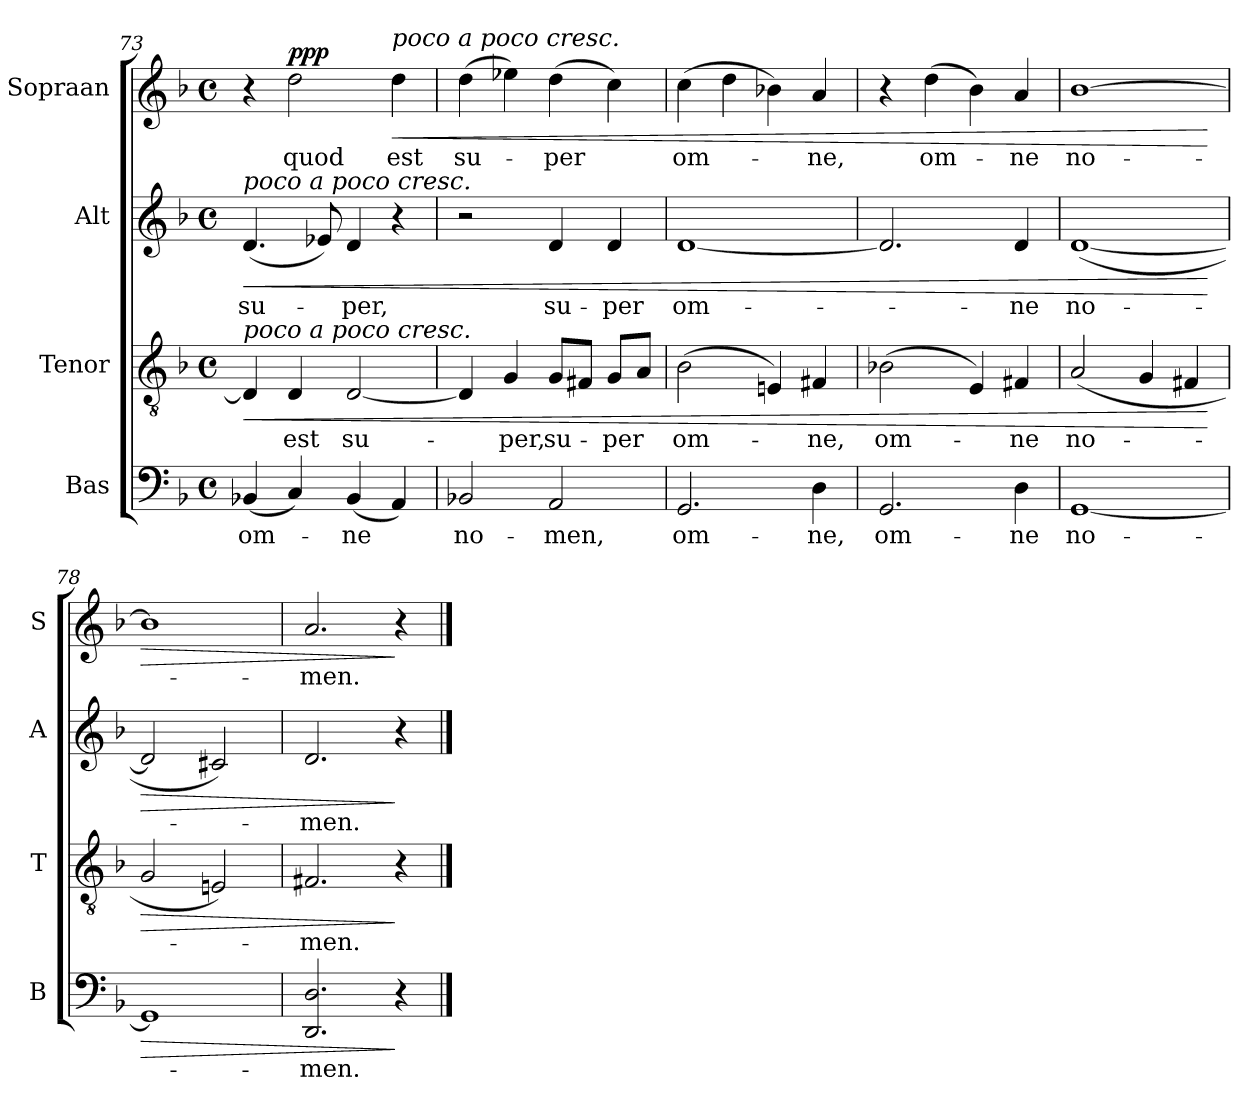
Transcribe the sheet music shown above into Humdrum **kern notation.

**kern	**text	**dynam	**kern	**text	**dynam	**kern	**text	**dynam	**kern	**text	**dynam
*part4	*part4	*part4	*part3	*part3	*part3	*part2	*part2	*part2	*part1	*part1	*part1
*staff4	*staff4	*staff4	*staff3	*staff3	*staff3	*staff2	*staff2	*staff2	*staff1	*staff1	*staff1
*I"Bas	*	*	*I"Tenor	*	*	*I"Alt	*	*	*I"Sopraan	*	*
*I'B	*	*	*I'T	*	*	*I'A	*	*	*I'S	*	*
!!LO:LB:g=z
*clefF4	*	*	*clefGv2	*	*	*clefG2	*	*	*clefG2	*	*
*k[b-]	*	*	*k[b-]	*	*	*k[b-]	*	*	*k[b-]	*	*
*M4/4	*	*	*M4/4	*	*	*M4/4	*	*	*M4/4	*	*
*met(c)	*	*	*met(c)	*	*	*met(c)	*	*	*met(c)	*	*
=73	=73	=73	=73	=73	=73	=73	=73	=73	=73	=73	=73
!	!	!	!	!	!	!LO:TX:a:i:t=poco a poco cresc.	!	!	!	!	!
!	!	!	!LO:TX:a:i:t=poco a poco cresc.	!	!	!	!	!	!	!	!
!	!	!	!	!	!LO:HP:b	!	!	!LO:HP:b	!	!	!
(4BB-X/	om-	.	4D/]	.	<	(4.d/	su-	<	4r	.	.
!	!	!	!	!	!	!	!	!	!	!	!LO:DY:a
4C/)	.	.	4D/	est	.	.	.	.	2dd\	quod	ppp
.	.	.	.	.	.	8e-X/)	.	.	.	.	.
(4BB-/	-ne	.	[2D/	su-	.	4d/	-per,	.	.	.	.
!	!	!	!	!	!	!	!	!	!LO:TX:a:i:t=poco a poco cresc.	!	!
!	!	!	!	!	!	!	!	!	!	!	!LO:HP:b
4AA/)	.	.	.	.	.	4r	.	.	4dd\	est	<
=74	=74	=74	=74	=74	=74	=74	=74	=74	=74	=74	=74
2BB-X/	no-	.	4D/]	.	.	2r	.	.	(4dd\	su-	.
.	.	.	4G/	-per,	.	.	.	.	4ee-X\)	.	.
2AA/	-men,	.	8G/L	su-	.	4d/	su-	.	(4dd\	-per	.
.	.	.	8F#X/J	.	.	.	.	.	.	.	.
.	.	.	8G/L	-per	.	4d/	-per	.	4cc\)	.	.
.	.	.	8A/J	.	.	.	.	.	.	.	.
=75	=75	=75	=75	=75	=75	=75	=75	=75	=75	=75	=75
2.GG/	om-	.	(2B-\	om-	.	[1d	om-	.	(4cc\	om-	.
.	.	.	.	.	.	.	.	.	4dd\	.	.
.	.	.	4En/)	.	.	.	.	.	4b-X\)	.	.
4D\	-ne,	.	4F#X/	-ne,	.	.	.	.	4a/	-ne,	.
=76	=76	=76	=76	=76	=76	=76	=76	=76	=76	=76	=76
2.GG/	om-	.	(2B-X\	om-	.	2.d/]	.	.	4r	.	.
.	.	.	.	.	.	.	.	.	(4dd\	om-	.
.	.	.	4E/)	.	.	.	.	.	4b-\)	.	.
4D\	-ne	.	4F#X/	-ne	.	4d/	ne	.	4a/	-ne	.
=77	=77	=77	=77	=77	=77	=77	=77	=77	=77	=77	=77
[1GG	no-	.	(2A/	no-	.	([1d	no-	.	[1b-	no-	.
.	.	.	4G/	.	.	.	.	.	.	.	.
.	.	.	4F#X/	.	.	.	.	.	.	.	.
.	.	.	.	.	[	.	.	[	.	.	[
=78	=78	=78	=78	=78	=78	=78	=78	=78	=78	=78	=78
!	!	!LO:HP:b	!	!	!LO:HP:b	!	!	!LO:HP:b	!	!	!LO:HP:b
1GG]	.	>	2G/	.	>	2d/]	.	>	1b-]	.	>
.	.	.	2En/)	.	.	2c#X/)	.	.	.	.	.
=79	=79	=79	=79	=79	=79	=79	=79	=79	=79	=79	=79
*	*	*	*	*	*	*	*	*	*MM40	*	*
2.DD/ 2.D/	-men.	.	2.F#X/	-men.	.	2.d/	-men.	.	2.a/	-men.	.
4r	.	]	4r	.	]	4r	.	]	4r	.	]
==	==	==	==	==	==	==	==	==	==	==	==
*-	*-	*-	*-	*-	*-	*-	*-	*-	*-	*-	*-
